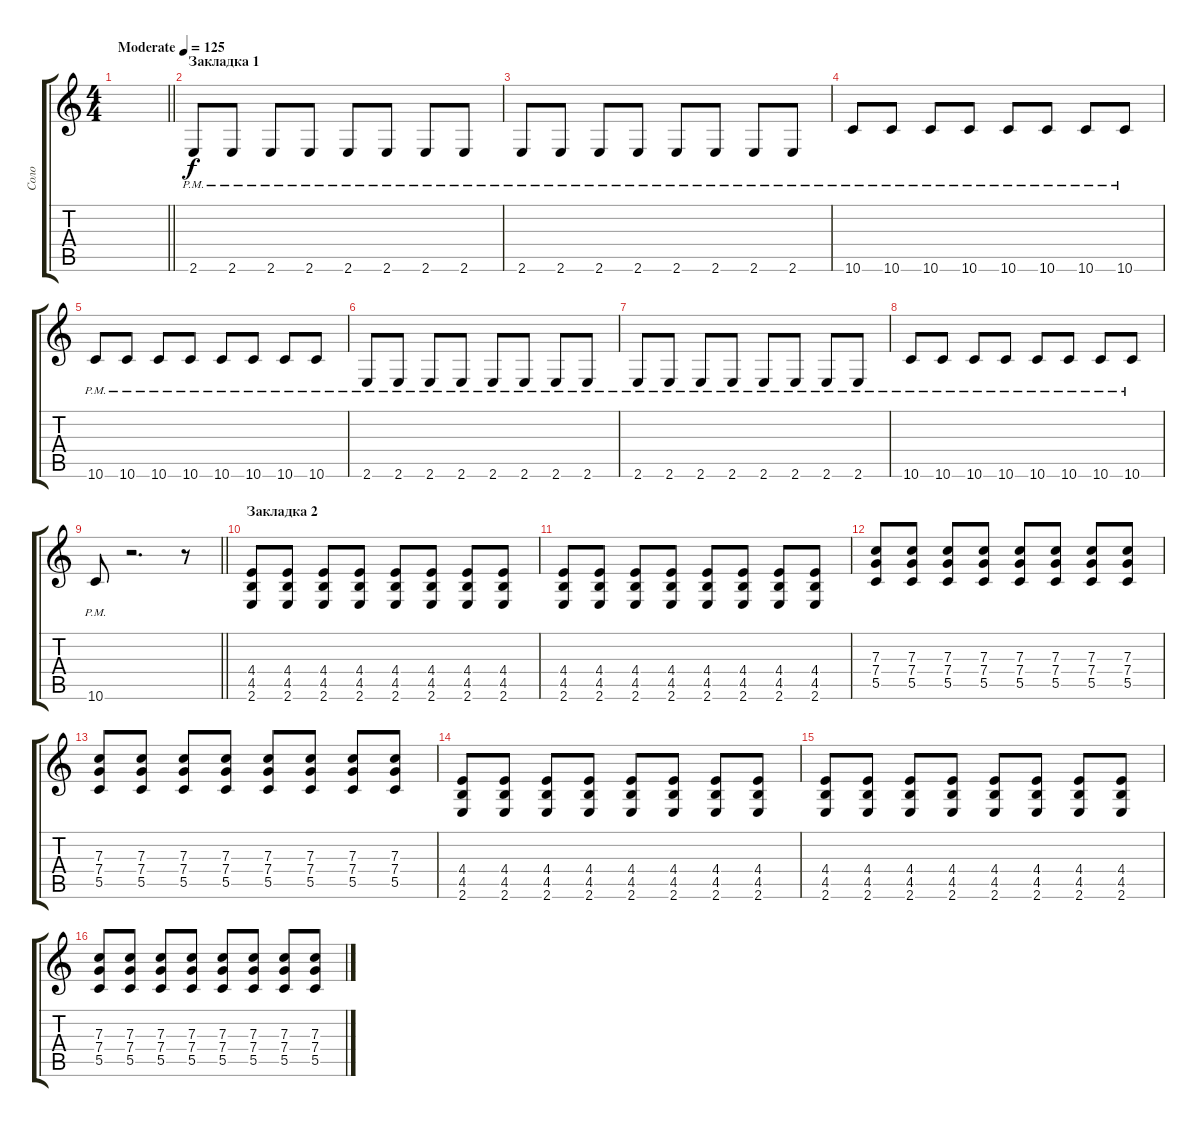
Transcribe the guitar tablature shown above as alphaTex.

\track ("Соло" "Соло") {instrument distortionguitar}
\staff {score tabs}
\tuning (D4 A3 F3 C3 G2 D2) {hide}
\ts (4 4)
\tempo (125 "Moderate")
\clef g2
\barLineRight lightlight
\ks c
|
\section ("" "Закладка 1")
2.6{pm}.8 2.6{pm}.8 2.6{pm}.8 2.6{pm}.8 2.6{pm}.8 2.6{pm}.8 2.6{pm}.8 2.6{pm}.8 |
2.6{pm}.8 2.6{pm}.8 2.6{pm}.8 2.6{pm}.8 2.6{pm}.8 2.6{pm}.8 2.6{pm}.8 2.6{pm}.8 |
10.6{pm}.8 10.6{pm}.8 10.6{pm}.8 10.6{pm}.8 10.6{pm}.8 10.6{pm}.8 10.6{pm}.8 10.6{pm}.8 |
10.6{pm}.8 10.6{pm}.8 10.6{pm}.8 10.6{pm}.8 10.6{pm}.8 10.6{pm}.8 10.6{pm}.8 10.6{pm}.8 |
2.6{pm}.8 2.6{pm}.8 2.6{pm}.8 2.6{pm}.8 2.6{pm}.8 2.6{pm}.8 2.6{pm}.8 2.6{pm}.8 |
2.6{pm}.8 2.6{pm}.8 2.6{pm}.8 2.6{pm}.8 2.6{pm}.8 2.6{pm}.8 2.6{pm}.8 2.6{pm}.8 |
10.6{pm}.8 10.6{pm}.8 10.6{pm}.8 10.6{pm}.8 10.6{pm}.8 10.6{pm}.8 10.6{pm}.8 10.6{pm}.8 |
\barLineRight lightlight
10.6{pm}.8 r.2{d} r.8 |
\section ("" "Закладка 2")
(4.4 4.5 2.6).8 (4.4 4.5 2.6).8 (4.4 4.5 2.6).8 (4.4 4.5 2.6).8 (4.4 4.5 2.6).8 (4.4 4.5 2.6).8 (4.4 4.5 2.6).8 (4.4 4.5 2.6).8 |
(4.4 4.5 2.6).8 (4.4 4.5 2.6).8 (4.4 4.5 2.6).8 (4.4 4.5 2.6).8 (4.4 4.5 2.6).8 (4.4 4.5 2.6).8 (4.4 4.5 2.6).8 (4.4 4.5 2.6).8 |
(7.3 7.4 5.5).8 (7.3 7.4 5.5).8 (7.3 7.4 5.5).8 (7.3 7.4 5.5).8 (7.3 7.4 5.5).8 (7.3 7.4 5.5).8 (7.3 7.4 5.5).8 (7.3 7.4 5.5).8 |
(7.3 7.4 5.5).8 (7.3 7.4 5.5).8 (7.3 7.4 5.5).8 (7.3 7.4 5.5).8 (7.3 7.4 5.5).8 (7.3 7.4 5.5).8 (7.3 7.4 5.5).8 (7.3 7.4 5.5).8 |
(4.4 4.5 2.6).8 (4.4 4.5 2.6).8 (4.4 4.5 2.6).8 (4.4 4.5 2.6).8 (4.4 4.5 2.6).8 (4.4 4.5 2.6).8 (4.4 4.5 2.6).8 (4.4 4.5 2.6).8 |
(4.4 4.5 2.6).8 (4.4 4.5 2.6).8 (4.4 4.5 2.6).8 (4.4 4.5 2.6).8 (4.4 4.5 2.6).8 (4.4 4.5 2.6).8 (4.4 4.5 2.6).8 (4.4 4.5 2.6).8 |
(7.3 7.4 5.5).8 (7.3 7.4 5.5).8 (7.3 7.4 5.5).8 (7.3 7.4 5.5).8 (7.3 7.4 5.5).8 (7.3 7.4 5.5).8 (7.3 7.4 5.5).8 (7.3 7.4 5.5).8
